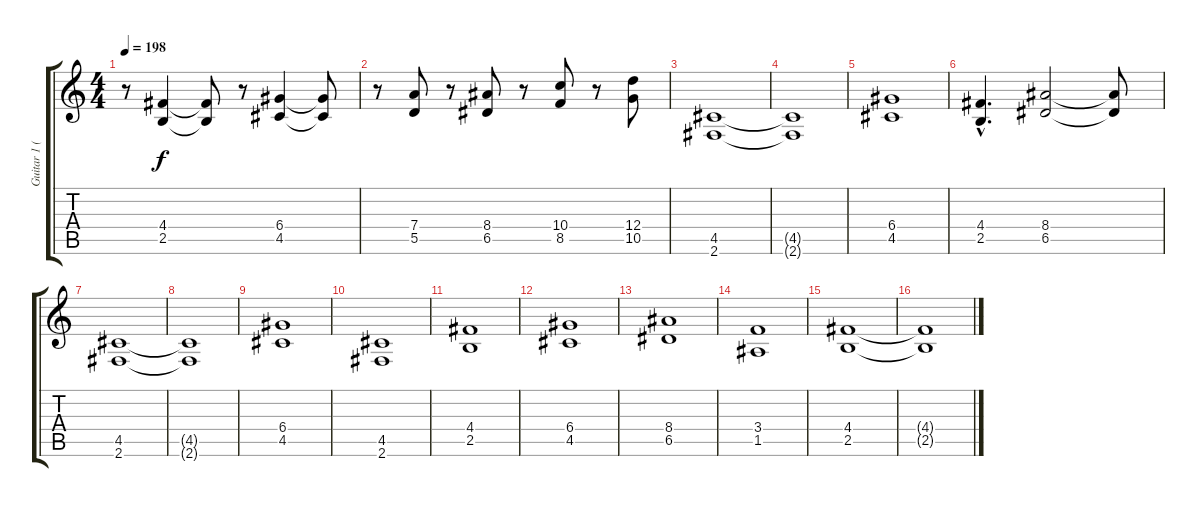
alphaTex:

\track ("Guitar 1 (Mori Junta)" "Guitar 1 (") {instrument distortionguitar}
\staff {score tabs}
\tuning (E4 B3 G3 D3 A2 E2) {hide}
\ts (4 4)
\tempo 198
\clef g2
\ks c
r.8{dy f} (4.4 2.5).4 (4.4{t} 2.5{t}).8 r.8 (6.4 4.5).4 (6.4{t} 4.5{t}).8 |
r.8 (7.4 5.5).8 r.8 (8.4 6.5).8 r.8 (10.4 8.5).8 r.8 (12.4 10.5).8 |
(4.5 2.6).1 |
(4.5{t} 2.6{t}).1 |
(6.4 4.5).1 |
(4.4{hac} 2.5{hac}).4{d} (8.4 6.5).2 (8.4{t} 6.5{t}).8 |
(4.5 2.6).1 |
(4.5{t} 2.6{t}).1 |
(6.4 4.5).1 |
(4.5 2.6).1 |
(4.4 2.5).1 |
(6.4 4.5).1 |
(8.4 6.5).1 |
(3.4 1.5).1 |
(4.4 2.5).1 |
(4.4{t} 2.5{t}).1
